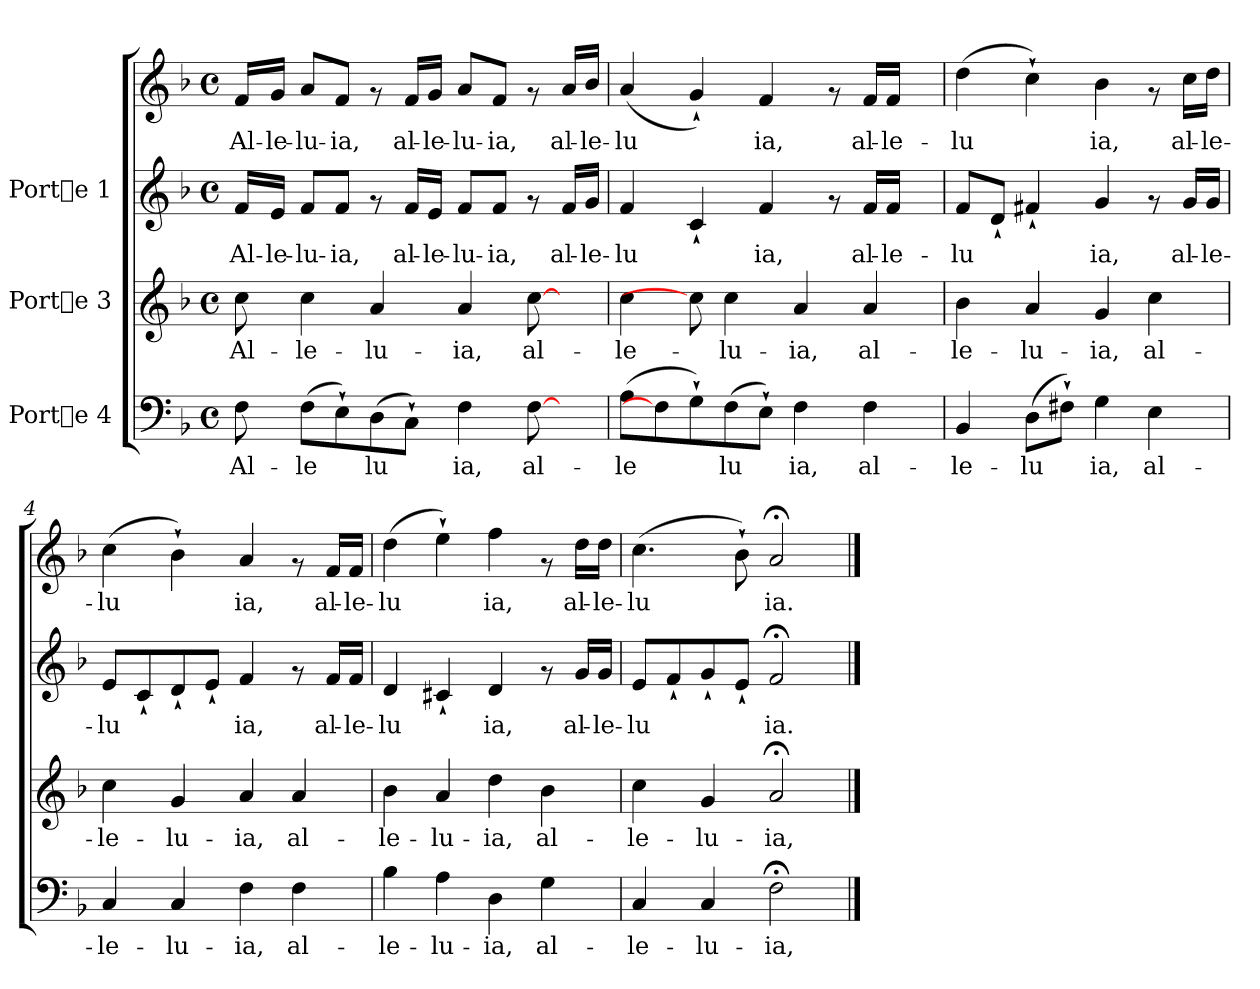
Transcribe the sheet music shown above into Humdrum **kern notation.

**kern	**text	**kern	**text	**kern	**text	**kern	**text
*part3	*part3	*part2	*part2	*part1	*part1	*part1	*part1
*staff4	*staff4	*staff3	*staff3	*staff2	*staff2	*staff1	*staff1
*I"Porte 4	*	*I"Porte 3	*	*I"Porte 1	*	*	*
!!LO:PB:g=z
*stria5	*	*stria5	*	*stria5	*	*stria5	*
*clefF4	*	*clefG2	*	*clefG2	*	*clefG2	*
*k[b-]	*	*k[b-]	*	*k[b-]	*	*k[b-]	*
*F:	*	*F:	*	*F:	*	*F:	*
*M4/4	*	*M4/4	*	*M4/4	*	*M4/4	*
*met(c)	*	*met(c)	*	*met(c)	*	*met(c)	*
*MM90	*	*MM90	*	*MM90	*	*MM90	*
=1	=1	=1	=1	=1	=1	=1	=1
!	!LO:LY:b	!	!LO:LY:b	!	!LO:LY:b	!	!LO:LY:b
8F\	Al-	8cc\	Al-	16f/L	-Al-	16f/L	Al-
!	!	!	!	!	!LO:LY:b	!	!LO:LY:b
.	.	.	.	16e/J	-le-	16g/J	-le-
!	!LO:LY:b	!	!LO:LY:b	!	!LO:LY:b	!	!LO:LY:b
(>8F\L	-le-	4cc\	-le-	8f/L	-lu-	8a/L	-lu-
!	!LO:LY:b	!	!	!	!LO:LY:b	!	!LO:LY:b
8E`>\)	-	.	.	8f/J	-ia,	8f/J	-ia,
!	!LO:LY:b	!	!LO:LY:b	!	!	!	!
(>8D\	lu-	4a/	-lu-	8rf	.	8rf	.
!	!LO:LY:b	!	!	!	!LO:LY:b	!	!LO:LY:b
8C`>\J)	-	.	.	16f/L	al-	16f/L	al-
!	!	!	!	!	!LO:LY:b	!	!LO:LY:b
.	.	.	.	16e/J	-le-	16g/J	-le-
!	!LO:LY:b	!	!LO:LY:b	!	!LO:LY:b	!	!LO:LY:b
4F\	ia,	4a/	-ia,	8f/L	-lu-	8a/L	-lu-
!	!	!	!	!	!LO:LY:b	!	!LO:LY:b
.	.	.	.	8f/J	-ia,	8f/J	-ia,
!	!LO:LY:b	!	!LO:LY:b	!	!	!	!
[8F\	al-	[8cc\	al-	8rf	.	8rf	.
!	!	!	!	!	!LO:LY:b	!	!LO:LY:b
8ryy	.	8ryy	.	16f/L	al-	16a/L	al-
!	!	!	!	!	!LO:LY:b	!	!LO:LY:b
.	.	.	.	16g/J	-le-	16b-/J	-le-
=2	=2	=2	=2	=2	=2	=2	=2
!	!LO:LY:b	!	!LO:LY:b	!	!LO:LY:b	!	!LO:LY:b
(>8A\L	-le-	4cc\	-le-	4f/	-lu-	(>4a/	-lu-
8F\]	.	.	.	.	.	.	.
!	!LO:LY:b	!	!	!	!LO:LY:b	!	!LO:LY:b
8G`>\)	-	8cc\]	.	4c`</	-	4g`</)	-
!	!LO:LY:b	!	!LO:LY:b	!	!	!	!
(>8F\	lu-	4cc\	-lu-	.	.	.	.
!	!LO:LY:b	!	!	!	!LO:LY:b	!	!LO:LY:b
8E`>\J)	-	.	.	4f/	ia,	4f/	ia,
!	!LO:LY:b	!	!LO:LY:b	!	!	!	!
4F\	ia,	4a/	-ia,	.	.	.	.
.	.	.	.	8rf	.	8rf	.
!	!LO:LY:b	!	!LO:LY:b	!	!LO:LY:b	!	!LO:LY:b
4F\	al-	4a/	al-	16f/L	al-	16f/L	al-
!	!	!	!	!	!LO:LY:b	!	!LO:LY:b
.	.	.	.	16f/J	-le-	16f/J	-le-
.	.	.	.	8ryy	.	8ryy	.
!!LO:LB:g=z
=3	=3	=3	=3	=3	=3	=3	=3
!	!LO:LY:b	!	!LO:LY:b	!	!LO:LY:b	!	!LO:LY:b
4BB-/	-le-	4b-\	-le-	8f/L	-lu-	(>4dd\	-lu-
!	!	!	!	!	!LO:LY:b	!	!
.	.	.	.	8d`</J	-	.	.
!	!LO:LY:b	!	!LO:LY:b	!	!LO:LY:b	!	!LO:LY:b
(>8D\L	-lu-	4a/	-lu-	4f#X`</	.	4cc`>\)	-
!	!LO:LY:b	!	!	!	!	!	!
8F#X`>\J)	-	.	.	.	.	.	.
!	!LO:LY:b	!	!LO:LY:b	!	!LO:LY:b	!	!LO:LY:b
4G\	ia,	4g/	-ia,	4g/	ia,	4b-\	ia,
!	!LO:LY:b	!	!LO:LY:b	!	!	!	!
4E\	al-	4cc\	al-	8rf	.	8rf	.
!	!	!	!	!	!LO:LY:b	!	!LO:LY:b
.	.	.	.	16g/L	al-	16cc\L	al-
!	!	!	!	!	!LO:LY:b	!	!LO:LY:b
.	.	.	.	16g/J	-le-	16dd\J	-le-
=4	=4	=4	=4	=4	=4	=4	=4
!	!LO:LY:b	!	!LO:LY:b	!	!LO:LY:b	!	!LO:LY:b
4C/	-le-	4cc\	-le-	8e/L	-lu-	(>4cc\	-lu-
!	!	!	!	!	!LO:LY:b	!	!
.	.	.	.	8c`</	-	.	.
!	!LO:LY:b	!	!LO:LY:b	!	!LO:LY:b	!	!LO:LY:b
4C/	-lu-	4g/	-lu-	8d`</	.	4b-`>\)	-
!	!	!	!	!	!LO:LY:b	!	!
.	.	.	.	8e`</J	.	.	.
!	!LO:LY:b	!	!LO:LY:b	!	!LO:LY:b	!	!LO:LY:b
4F\	-ia,	4a/	-ia,	4f/	ia,	4a/	ia,
!	!LO:LY:b	!	!LO:LY:b	!	!	!	!
4F\	al-	4a/	al-	8rf	.	8rf	.
!	!	!	!	!	!LO:LY:b	!	!LO:LY:b
.	.	.	.	16f/L	al-	16f/L	al-
!	!	!	!	!	!LO:LY:b	!	!LO:LY:b
.	.	.	.	16f/J	-le-	16f/J	-le-
=5	=5	=5	=5	=5	=5	=5	=5
!	!LO:LY:b	!	!LO:LY:b	!	!LO:LY:b	!	!LO:LY:b
4B-\	-le-	4b-\	-le-	4d/	-lu-	(>4dd\	-lu-
!	!LO:LY:b	!	!LO:LY:b	!	!LO:LY:b	!	!LO:LY:b
4A\	-lu-	4a/	-lu-	4c#X`</	-	4ee`>\)	-
!	!LO:LY:b	!	!LO:LY:b	!	!LO:LY:b	!	!LO:LY:b
4D\	-ia,	4dd\	-ia,	4d/	ia,	4ff\	ia,
!	!LO:LY:b	!	!LO:LY:b	!	!	!	!
4G\	al-	4b-\	al-	8rf	.	8rf	.
!	!	!	!	!	!LO:LY:b	!	!LO:LY:b
.	.	.	.	16g/L	al-	16dd\L	al-
!	!	!	!	!	!LO:LY:b	!	!LO:LY:b
.	.	.	.	16g/J	-le-	16dd\J	-le-
!!LO:LB:g=z
=6	=6	=6	=6	=6	=6	=6	=6
!	!LO:LY:b	!	!LO:LY:b	!	!LO:LY:b	!	!LO:LY:b
4C/	-le-	4cc\	-le-	8e/L	lu-	(>4.cc\	-lu-
!	!	!	!	!	!LO:LY:b	!	!
.	.	.	.	8f`</	-	.	.
!	!LO:LY:b	!	!LO:LY:b	!	!LO:LY:b	!	!
4C/	-lu-	4g/	-lu-	8g`</	.	.	.
!	!	!	!	!	!LO:LY:b	!	!LO:LY:b
.	.	.	.	8e`</J	.	8b-`>\)	-
!	!LO:LY:b	!	!LO:LY:b	!	!LO:LY:b	!	!LO:LY:b
2F;<\	-ia,	2a;</	-ia,	2f;</	ia.	2a;</	ia.
==	==	==	==	==	==	==	==
*-	*-	*-	*-	*-	*-	*-	*-
